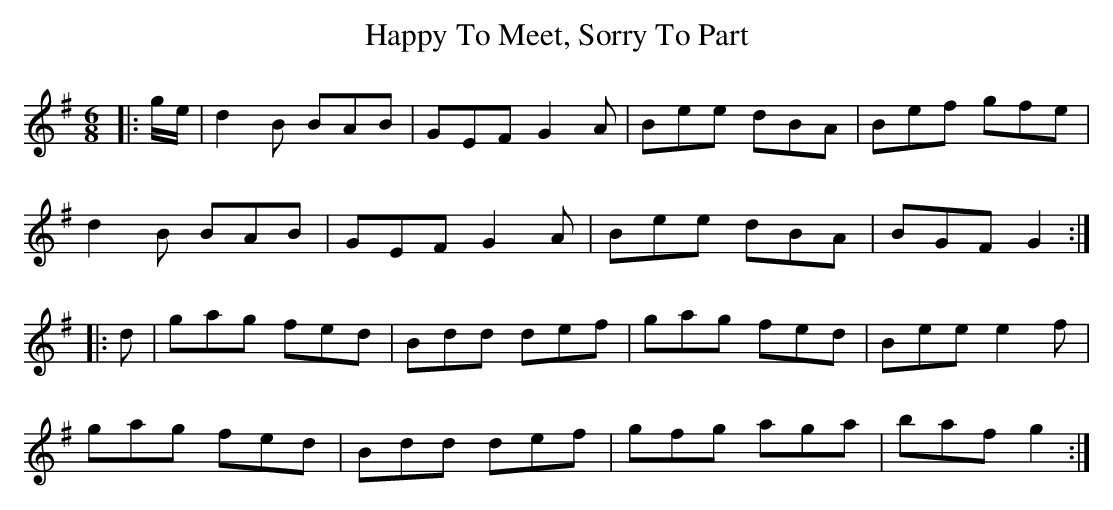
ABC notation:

X:1
T: Happy To Meet, Sorry To Part
M: 6/8
L: 1/8
K: Gmaj
|:g/e/ | d2 B BAB | GEF G2 A | Bee dBA | Bef gfe |
d2 B BAB | GEF G2 A | Bee dBA | BGF G2 :|
|:d | gag fed | Bdd def | gag fed | Bee e2 f |
gag fed | Bdd def | gfg aga | baf g2 :|
